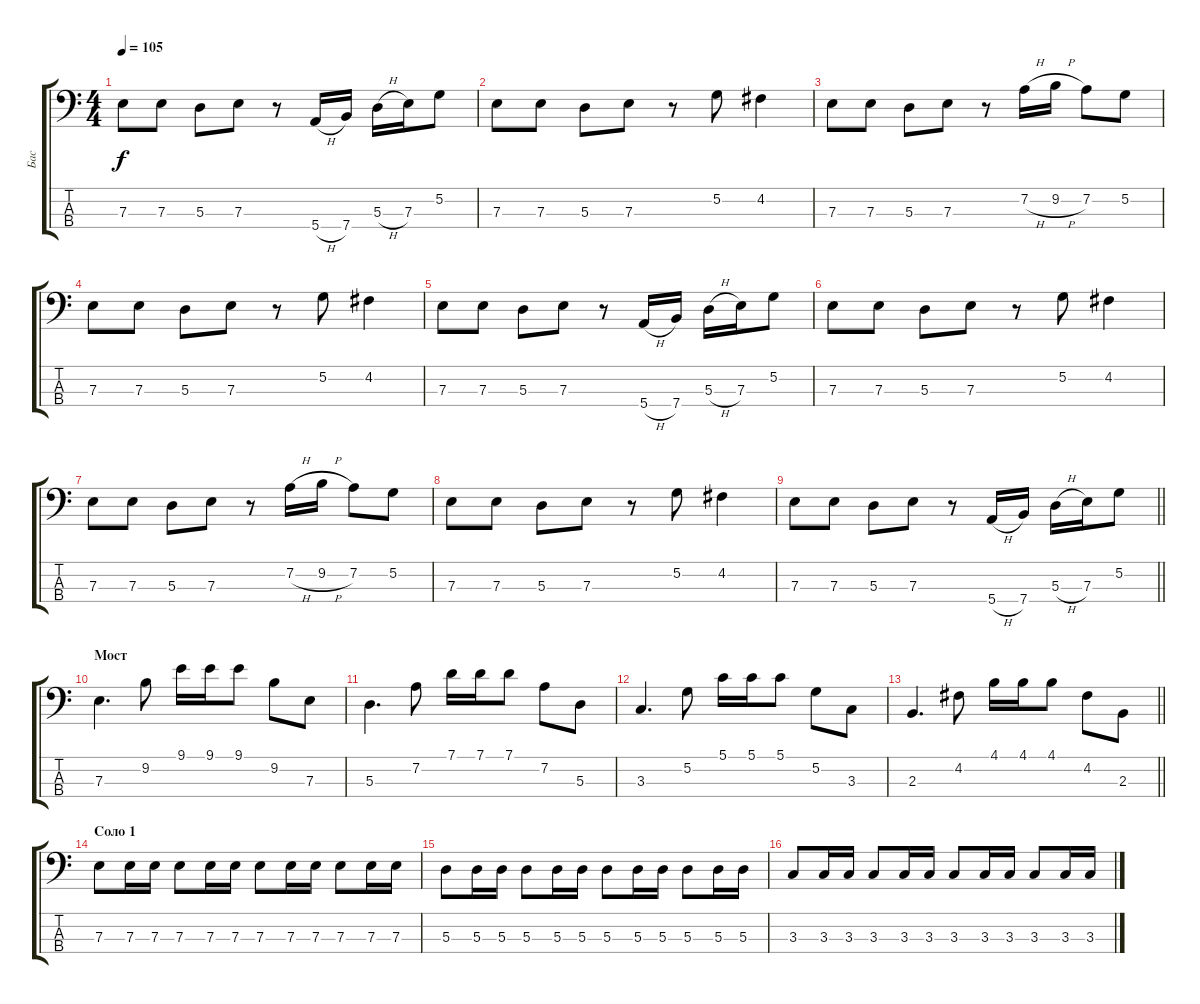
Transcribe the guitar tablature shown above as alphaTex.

\track ("Бас" "Бас") {instrument electricbassfinger}
\staff {score tabs}
\tuning (G2 D2 A1 E1) {hide}
\ts (4 4)
\tempo 105
\clef f4
\ks c
7.3.8{dy f} 7.3.8 5.3.8 7.3.8 r.8 5.4{h}.16 7.4.16 5.3{h}.16 7.3.16 5.2.8 |
7.3.8 7.3.8 5.3.8 7.3.8 r.8 5.2.8 4.2.4 |
7.3.8 7.3.8 5.3.8 7.3.8 r.8 7.2{h}.16 9.2{h}.16 7.2.8 5.2.8 |
7.3.8 7.3.8 5.3.8 7.3.8 r.8 5.2.8 4.2.4 |
7.3.8 7.3.8 5.3.8 7.3.8 r.8 5.4{h}.16 7.4.16 5.3{h}.16 7.3.16 5.2.8 |
7.3.8 7.3.8 5.3.8 7.3.8 r.8 5.2.8 4.2.4 |
7.3.8 7.3.8 5.3.8 7.3.8 r.8 7.2{h}.16 9.2{h}.16 7.2.8 5.2.8 |
7.3.8 7.3.8 5.3.8 7.3.8 r.8 5.2.8 4.2.4 |
\barLineRight lightlight
7.3.8 7.3.8 5.3.8 7.3.8 r.8 5.4{h}.16 7.4.16 5.3{h}.16 7.3.16 5.2.8 |
\section ("" "Мост")
7.3.4{d} 9.2.8 9.1.16 9.1.16 9.1.8 9.2.8 7.3.8 |
5.3.4{d} 7.2.8 7.1.16 7.1.16 7.1.8 7.2.8 5.3.8 |
3.3.4{d} 5.2.8 5.1.16 5.1.16 5.1.8 5.2.8 3.3.8 |
\barLineRight lightlight
2.3.4{d} 4.2.8 4.1.16 4.1.16 4.1.8 4.2.8 2.3.8 |
\section ("" "Соло 1")
7.3.8 7.3.16 7.3.16 7.3.8 7.3.16 7.3.16 7.3.8 7.3.16 7.3.16 7.3.8 7.3.16 7.3.16 |
5.3.8 5.3.16 5.3.16 5.3.8 5.3.16 5.3.16 5.3.8 5.3.16 5.3.16 5.3.8 5.3.16 5.3.16 |
3.3.8 3.3.16 3.3.16 3.3.8 3.3.16 3.3.16 3.3.8 3.3.16 3.3.16 3.3.8 3.3.16 3.3.16
